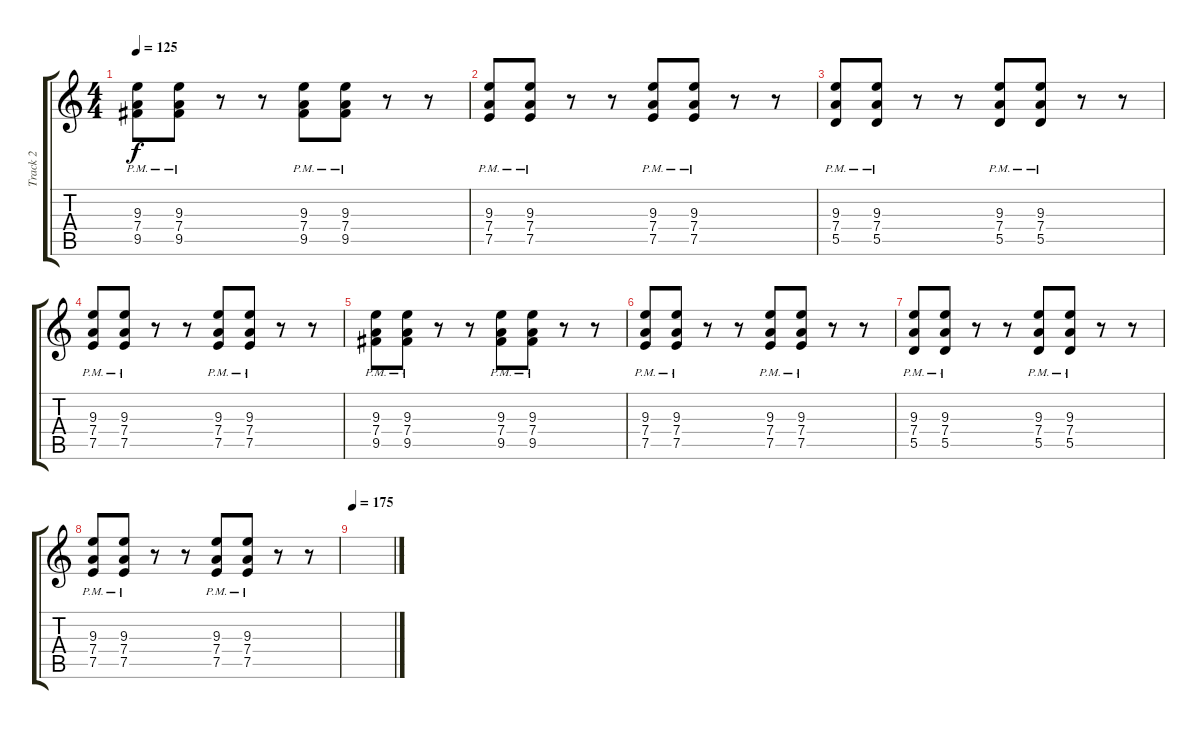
\track ("Track 2" "Track 2") {instrument distortionguitar}
\staff {score tabs}
\tuning (E4 B3 G3 D3 A2 D2) {hide}
\ts (4 4)
\tempo 125
\clef g2
\ks c
(9.3{pm} 7.4{pm} 9.5{pm}).8{dy f} (9.3{pm} 7.4{pm} 9.5{pm}).8 r.8 r.8 (9.3{pm} 7.4{pm} 9.5{pm}).8 (9.3{pm} 7.4{pm} 9.5{pm}).8 r.8 r.8 |
(9.3{pm} 7.4{pm} 7.5{pm}).8 (9.3{pm} 7.4{pm} 7.5{pm}).8 r.8 r.8 (9.3{pm} 7.4{pm} 7.5{pm}).8 (9.3{pm} 7.4{pm} 7.5{pm}).8 r.8 r.8 |
(9.3{pm} 7.4{pm} 5.5{pm}).8 (9.3{pm} 7.4{pm} 5.5{pm}).8 r.8 r.8 (9.3{pm} 7.4{pm} 5.5{pm}).8 (9.3{pm} 7.4{pm} 5.5{pm}).8 r.8 r.8 |
(9.3{pm} 7.4{pm} 7.5{pm}).8 (9.3{pm} 7.4{pm} 7.5{pm}).8 r.8 r.8 (9.3{pm} 7.4{pm} 7.5{pm}).8 (9.3{pm} 7.4{pm} 7.5{pm}).8 r.8 r.8 |
(9.3{pm} 7.4{pm} 9.5{pm}).8 (9.3{pm} 7.4{pm} 9.5{pm}).8 r.8 r.8 (9.3{pm} 7.4{pm} 9.5{pm}).8 (9.3{pm} 7.4{pm} 9.5{pm}).8 r.8 r.8 |
(9.3{pm} 7.4{pm} 7.5{pm}).8 (9.3{pm} 7.4{pm} 7.5{pm}).8 r.8 r.8 (9.3{pm} 7.4{pm} 7.5{pm}).8 (9.3{pm} 7.4{pm} 7.5{pm}).8 r.8 r.8 |
(9.3{pm} 7.4{pm} 5.5{pm}).8 (9.3{pm} 7.4{pm} 5.5{pm}).8 r.8 r.8 (9.3{pm} 7.4{pm} 5.5{pm}).8 (9.3{pm} 7.4{pm} 5.5{pm}).8 r.8 r.8 |
(9.3{pm} 7.4{pm} 7.5{pm}).8 (9.3{pm} 7.4{pm} 7.5{pm}).8 r.8 r.8 (9.3{pm} 7.4{pm} 7.5{pm}).8 (9.3{pm} 7.4{pm} 7.5{pm}).8 r.8 r.8 |
\tempo 175
